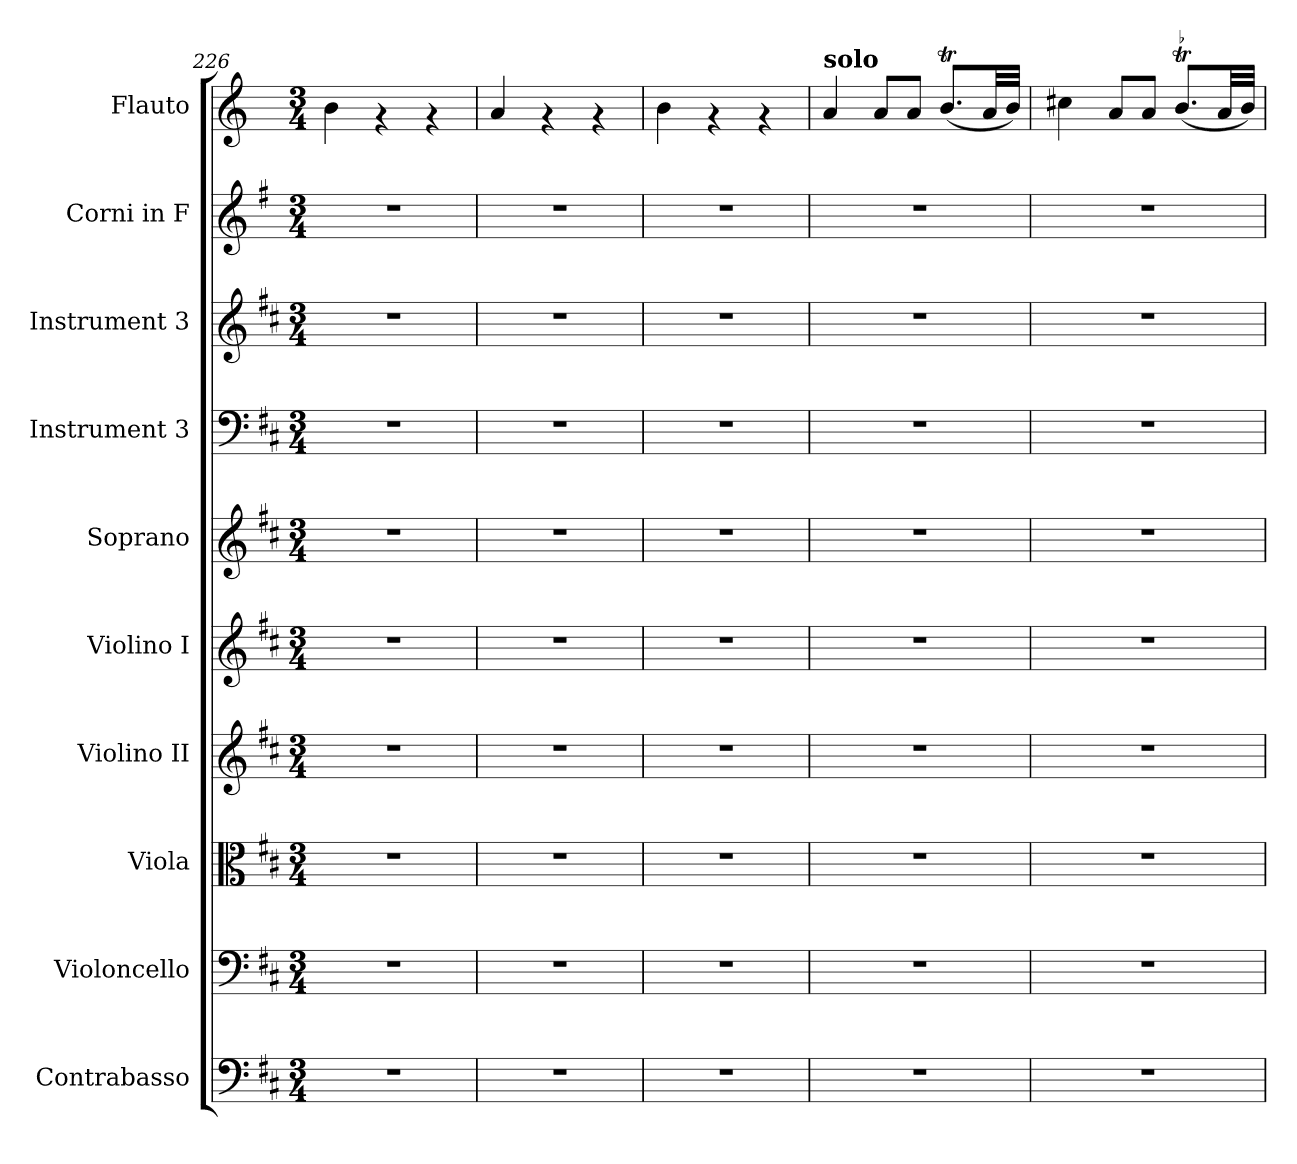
**kern	**kern	**kern	**kern	**kern	**kern	**kern	**kern	**kern	**kern
*part10	*part9	*part8	*part7	*part6	*part5	*part4	*part3	*part2	*part1
*staff10	*staff9	*staff8	*staff7	*staff6	*staff5	*staff4	*staff3	*staff2	*staff1
*I"Contrabasso	*I"Violoncello	*I"Viola	*I"Violino II	*I"Violino I	*I"Soprano	*I"Instrument 3	*I"Instrument 3	*I"Corni in F	*I"Flauto
*I'Cb.	*I'Vc.	*I'Vla.	*I'Vln. II	*I'Vln. I	*I'S	*	*	*I'Cor.	*I'Fl.
*clefF4	*clefF4	*clefC3	*clefG2	*clefG2	*clefG2	*clefF4	*clefG2	*clefG2	*clefG2
*ITrd1c2	*ITrd1c2	*ITrd1c2	*ITrd1c2	*ITrd1c2	*ITrd1c2	*ITrd1c2	*ITrd1c2	*ITrd4c7	*ITrd1c2
*k[]	*k[]	*k[]	*k[]	*k[]	*k[]	*k[]	*k[]	*k[]	*k[b-e-]
*C:	*C:	*C:	*C:	*C:	*C:	*C:	*C:	*C:	*B-:
*M3/4	*M3/4	*M3/4	*M3/4	*M3/4	*M3/4	*M3/4	*M3/4	*M3/4	*M3/4
=226	=226	=226	=226	=226	=226	=226	=226	=226	=226
2.r	2.r	2.r	2.r	2.r	2.r	2.r	2.r	2.r	4a\
.	.	.	.	.	.	.	.	.	4rf
.	.	.	.	.	.	.	.	.	4rf
=227	=227	=227	=227	=227	=227	=227	=227	=227	=227
2.r	2.r	2.r	2.r	2.r	2.r	2.r	2.r	2.r	4g/
.	.	.	.	.	.	.	.	.	4rf
.	.	.	.	.	.	.	.	.	4rf
=228	=228	=228	=228	=228	=228	=228	=228	=228	=228
2.r	2.r	2.r	2.r	2.r	2.r	2.r	2.r	2.r	4a\
.	.	.	.	.	.	.	.	.	4rf
.	.	.	.	.	.	.	.	.	4rf
!!LO:LB:g=z
=229	=229	=229	=229	=229	=229	=229	=229	=229	=229
!	!	!	!	!	!	!	!	!	!LO:TX:a:B:t=solo
2.r	2.r	2.r	2.r	2.r	2.r	2.r	2.r	2.r	4g/
.	.	.	.	.	.	.	.	.	8g/L
.	.	.	.	.	.	.	.	.	8g/J
.	.	.	.	.	.	.	.	.	(<8.at/L
.	.	.	.	.	.	.	.	.	32g/
.	.	.	.	.	.	.	.	.	32a/J)
=230	=230	=230	=230	=230	=230	=230	=230	=230	=230
2.r	2.r	2.r	2.r	2.r	2.r	2.r	2.r	2.r	4bn\
.	.	.	.	.	.	.	.	.	8g/L
.	.	.	.	.	.	.	.	.	8g/J
.	.	.	.	.	.	.	.	.	(<8.at/L
.	.	.	.	.	.	.	.	.	32g/
.	.	.	.	.	.	.	.	.	32a/J)
=	=	=	=	=	=	=	=	=	=
*-	*-	*-	*-	*-	*-	*-	*-	*-	*-
